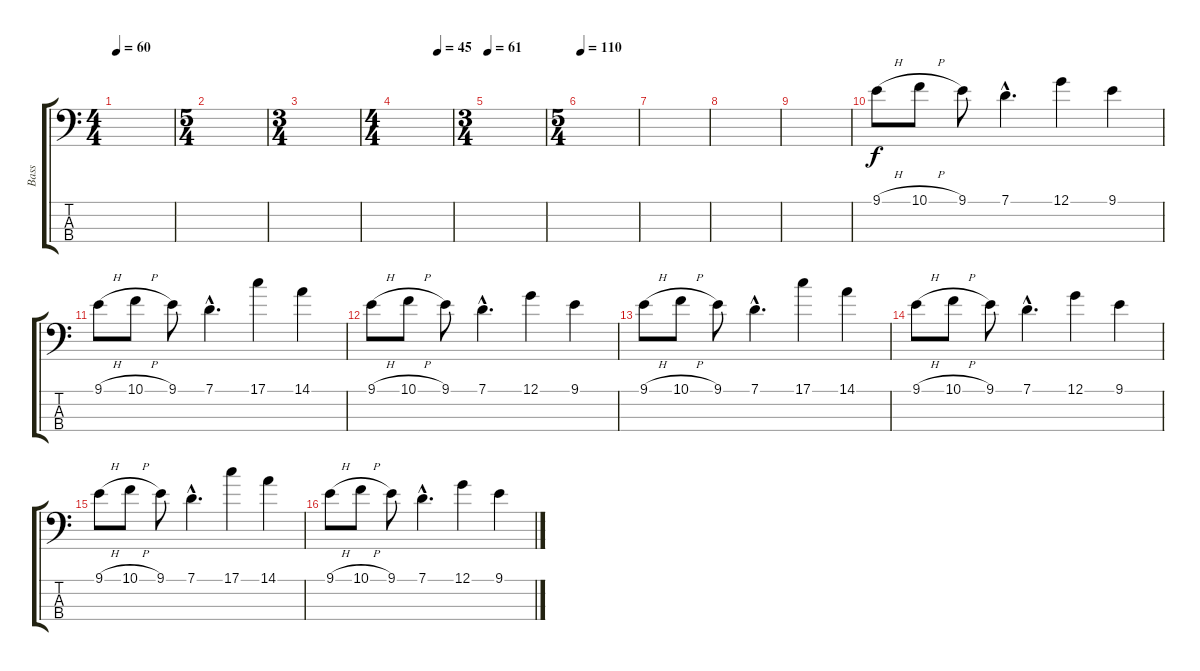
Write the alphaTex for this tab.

\track ("Bass" "Bass") {instrument slapbass2}
\staff {score tabs}
\tuning (G2 D2 A1 D1) {hide}
\ts (4 4)
\tempo 60
\clef f4
\ks c
|
\ts (5 4)
|
\ts (3 4)
|
\ts (4 4)
\tempo (45 0.75)
|
\ts (3 4)
\tempo 61
|
\ts (5 4)
\tempo 110
|
|
|
|
9.1{h}.8{instrument pad3polysynth} 10.1{h}.8 9.1.8 7.1{hac}.4{d} 12.1.4 9.1.4 |
9.1{h}.8 10.1{h}.8 9.1.8 7.1{hac}.4{d} 17.1.4 14.1.4 |
9.1{h}.8 10.1{h}.8 9.1.8 7.1{hac}.4{d} 12.1.4 9.1.4 |
9.1{h}.8 10.1{h}.8 9.1.8 7.1{hac}.4{d} 17.1.4 14.1.4 |
9.1{h}.8{instrument pad3polysynth} 10.1{h}.8 9.1.8 7.1{hac}.4{d} 12.1.4 9.1.4 |
9.1{h}.8 10.1{h}.8 9.1.8 7.1{hac}.4{d} 17.1.4 14.1.4 |
9.1{h}.8 10.1{h}.8 9.1.8 7.1{hac}.4{d} 12.1.4 9.1.4
